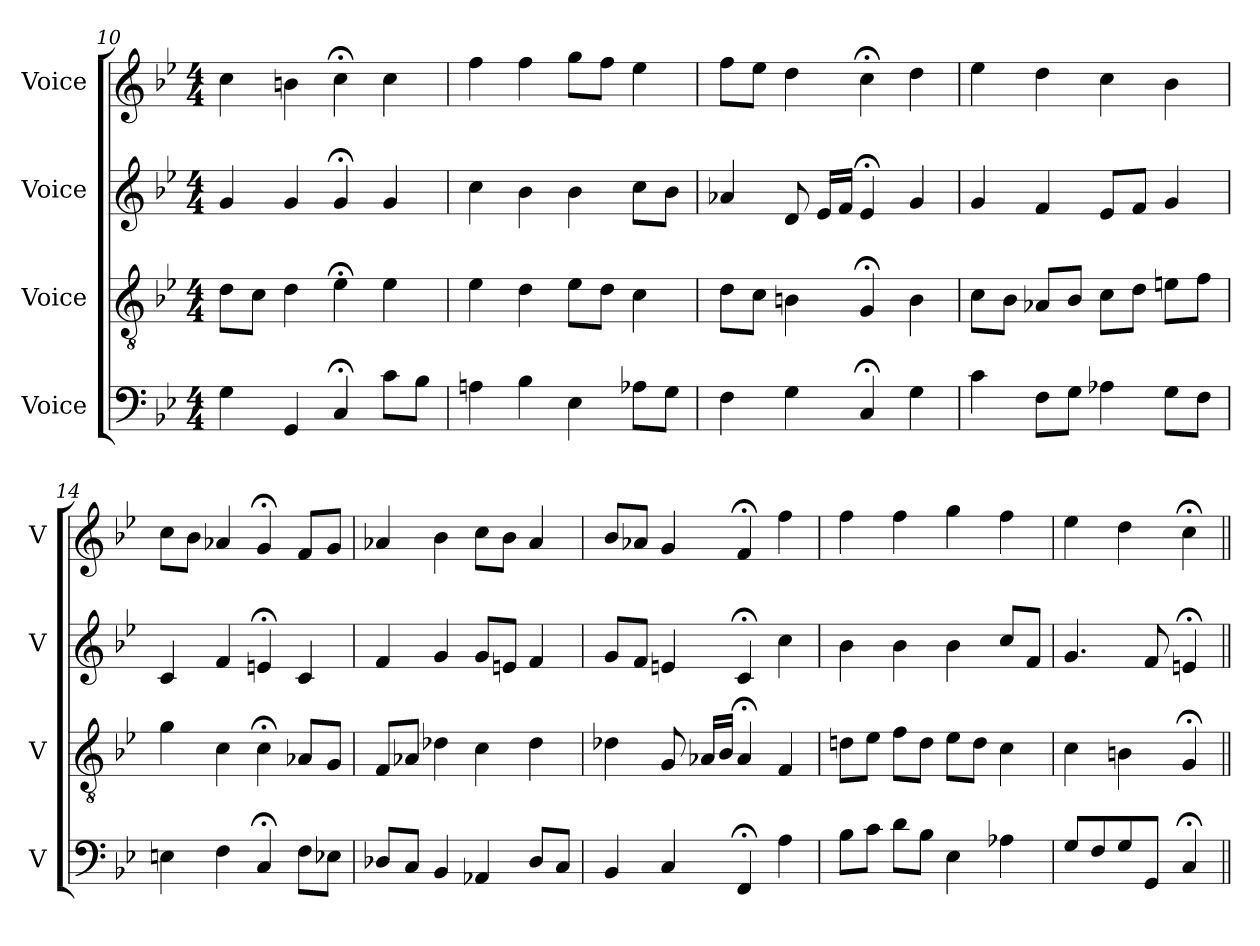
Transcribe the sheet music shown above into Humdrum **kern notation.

**kern	**kern	**kern	**kern
*part4	*part3	*part2	*part1
*staff4	*staff3	*staff2	*staff1
*I"Voice	*I"Voice	*I"Voice	*I"Voice
*I'V	*I'V	*I'V	*I'V
!!LO:PB:g=z
*clefF4	*clefGv2	*clefG2	*clefG2
*k[b-e-]	*k[b-e-]	*k[b-e-]	*k[b-e-]
*M4/4	*M4/4	*M4/4	*M4/4
=10	=10	=10	=10
4G\	8d\L	4g/	4cc\
.	8c\J	.	.
4GG/	4d\	4g/	4bn\
4C;</	4e-;<\	4g;</	4cc;<\
8c\L	4e-\	4g/	4cc\
8B-\J	.	.	.
=11	=11	=11	=11
4An\	4e-\	4cc\	4ff\
4B-\	4d\	4b-\	4ff\
4E-\	8e-\L	4b-\	8gg\L
.	8d\J	.	8ff\J
8A-X\L	4c\	8cc\L	4ee-\
8G\J	.	8b-\J	.
=12	=12	=12	=12
4F\	8d\L	4a-X/	8ff\L
.	8c\J	.	8ee-\J
4G\	4Bn\	8d/	4dd\
.	.	16e-/LL	.
.	.	16f/JJ	.
4C;</	4G;</	4e-;</	4cc;<\
4G\	4B\	4g/	4dd\
=13	=13	=13	=13
4c\	8c\L	4g/	4ee-\
.	8B-\J	.	.
8F\L	8A-X/L	4f/	4dd\
8G\J	8B-/J	.	.
4A-X\	8c\L	8e-/L	4cc\
.	8d\J	8f/J	.
8G\L	8en\L	4g/	4b-\
8F\J	8f\J	.	.
=14	=14	=14	=14
4En\	4g\	4c/	8cc\L
.	.	.	8b-\J
4F\	4c\	4f/	4a-X/
4C;</	4c;<\	4en;</	4g;</
8F\L	8A-X/L	4c/	8f/L
8E-X\J	8G/J	.	8g/J
!!LO:LB:g=z
=15	=15	=15	=15
8D-X/L	8F/L	4f/	4a-X/
8C/J	8A-X/J	.	.
4BB-/	4d-X\	4g/	4b-\
4AA-X/	4c\	8g/L	8cc\L
.	.	8en/J	8b-\J
8D-/L	4d-\	4f/	4a-/
8C/J	.	.	.
=16	=16	=16	=16
4BB-/	4d-X\	8g/L	8b-/L
.	.	8f/J	8a-X/J
4C/	8G/	4en/	4g/
.	16A-X/LL	.	.
.	16B-/JJ	.	.
4FF;</	4A-;</	4c;</	4f;</
4A\	4F/	4cc\	4ff\
=17	=17	=17	=17
8B-\L	8dn\L	4b-\	4ff\
8c\J	8e-\J	.	.
8d\L	8f\L	4b-\	4ff\
8B-\J	8d\J	.	.
4E-\	8e-\L	4b-\	4gg\
.	8d\J	.	.
4A-X\	4c\	8cc/L	4ff\
.	.	8f/J	.
=18	=18	=18	=18
8G/L	4c\	4.g/	4ee-\
8F/	.	.	.
8G/	4Bn\	.	4dd\
8GG/J	.	8f/	.
4C;</	4G;</	4en;</	4cc;<\
=||	=||	=||	=||
*-	*-	*-	*-
